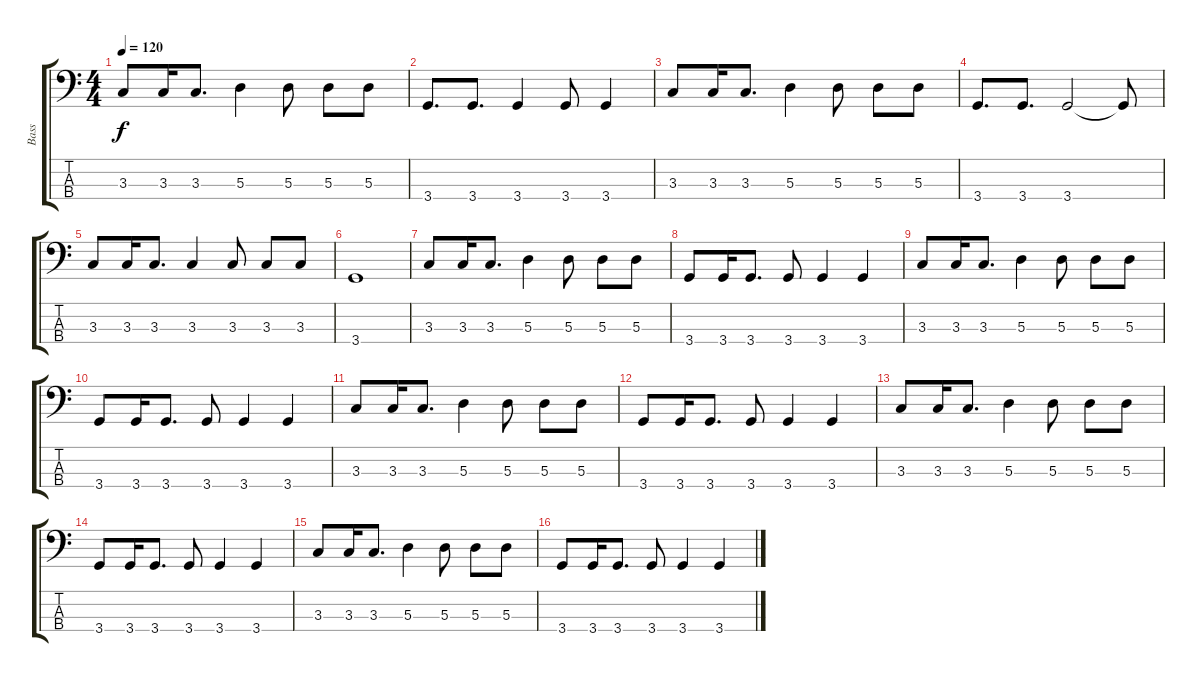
\track ("Bass" "Bass") {instrument electricbasspick}
\staff {score tabs}
\tuning (G2 D2 A1 E1) {hide}
\ts (4 4)
\tempo 120
\clef f4
\ks c
3.3.8{dy f} 3.3.16 3.3.8{d} 5.3.4 5.3.8 5.3.8 5.3.8 |
3.4.8{d} 3.4.8{d} 3.4.4 3.4.8 3.4.4 |
3.3.8 3.3.16 3.3.8{d} 5.3.4 5.3.8 5.3.8 5.3.8 |
3.4.8{d} 3.4.8{d} 3.4.2 3.4{t}.8 |
3.3.8 3.3.16 3.3.8{d} 3.3.4 3.3.8 3.3.8 3.3.8 |
3.4.1 |
3.3.8 3.3.16 3.3.8{d} 5.3.4 5.3.8 5.3.8 5.3.8 |
3.4.8 3.4.16 3.4.8{d} 3.4.8 3.4.4 3.4.4 |
3.3.8 3.3.16 3.3.8{d} 5.3.4 5.3.8 5.3.8 5.3.8 |
3.4.8 3.4.16 3.4.8{d} 3.4.8 3.4.4 3.4.4 |
3.3.8 3.3.16 3.3.8{d} 5.3.4 5.3.8 5.3.8 5.3.8 |
3.4.8 3.4.16 3.4.8{d} 3.4.8 3.4.4 3.4.4 |
3.3.8 3.3.16 3.3.8{d} 5.3.4 5.3.8 5.3.8 5.3.8 |
3.4.8 3.4.16 3.4.8{d} 3.4.8 3.4.4 3.4.4 |
3.3.8 3.3.16 3.3.8{d} 5.3.4 5.3.8 5.3.8 5.3.8 |
3.4.8 3.4.16 3.4.8{d} 3.4.8 3.4.4 3.4.4
